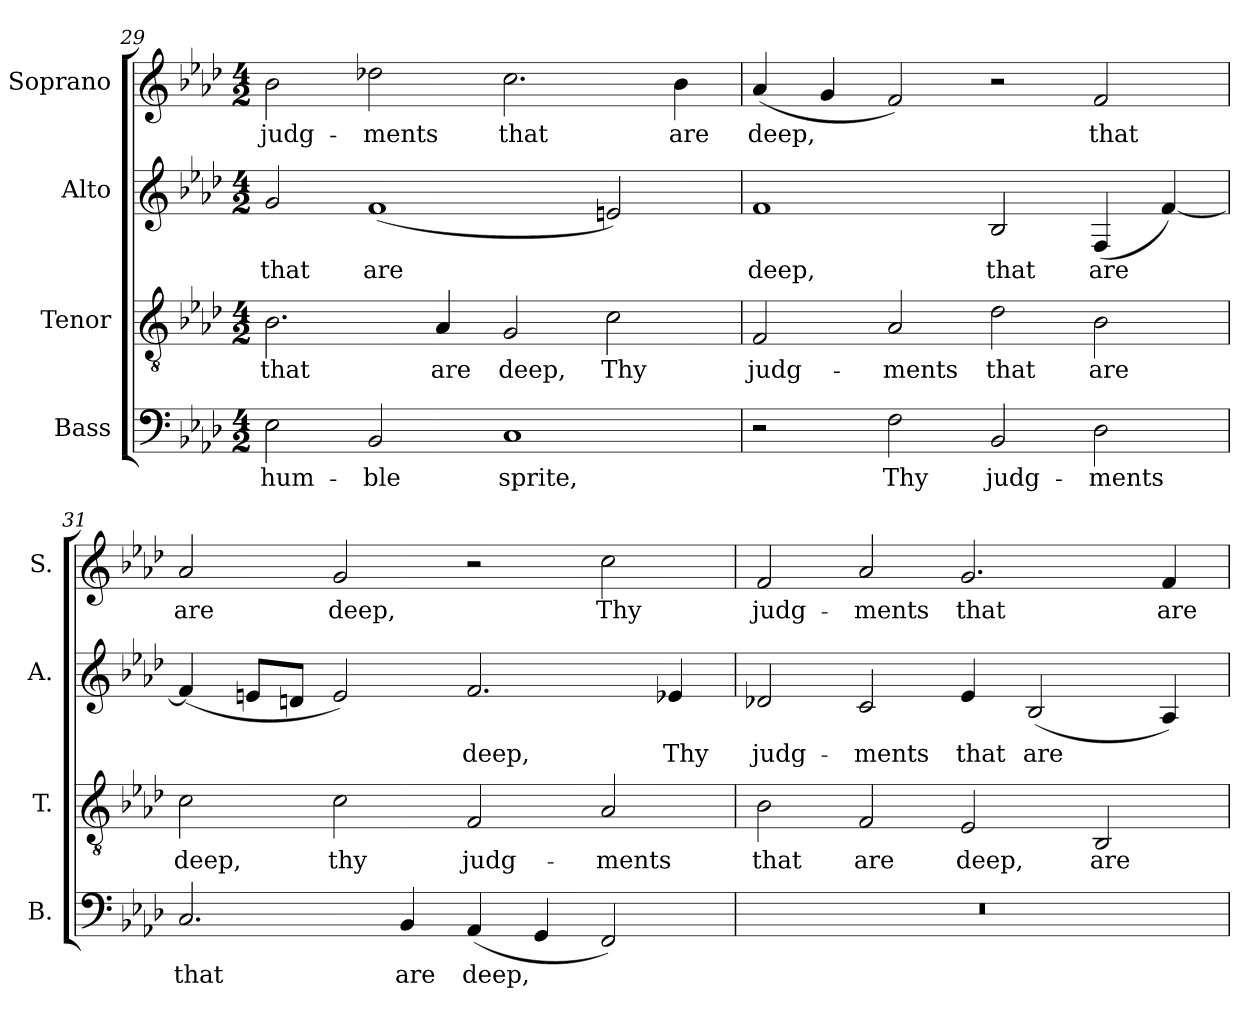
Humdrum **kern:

**kern	**text	**kern	**text	**kern	**text	**kern	**text
*part4	*part4	*part3	*part3	*part2	*part2	*part1	*part1
*staff4	*staff4	*staff3	*staff3	*staff2	*staff2	*staff1	*staff1
*I"Bass	*	*I"Tenor	*	*I"Alto	*	*I"Soprano	*
*I'B.	*	*I'T.	*	*I'A.	*	*I'S.	*
*clefF4	*	*clefGv2	*	*clefG2	*	*clefG2	*
*	*	*ITrd7c12	*	*	*	*	*
*k[b-e-a-d-]	*	*k[b-e-a-d-]	*	*k[b-e-a-d-]	*	*k[b-e-a-d-]	*
*A-:	*	*A-:	*	*A-:	*	*A-:	*
*M4/2	*	*M4/2	*	*M4/2	*	*M4/2	*
=29	=29	=29	=29	=29	=29	=29	=29
!	!LO:LY:b:color=#000000	!	!	!	!	!	!
!	!	!	!LO:LY:b:color=#000000	!	!	!	!
!	!	!	!	!	!LO:LY:b:color=#000000	!	!
!	!	!	!	!	!	!	!LO:LY:b:color=#000000
2E-i\	hum-	2.BB-i\	that	2gi/	that	2b-i\	judg-
!	!LO:LY:b:color=#000000	!	!	!	!	!	!
!	!	!	!	!	!LO:LY:b:color=#000000	!	!
!	!	!	!	!	!	!	!LO:LY:b:color=#000000
2BB-i/	-ble	.	.	(1fi	are	2dd-Xi\	-ments
!	!	!	!LO:LY:b:color=#000000	!	!	!	!
.	.	4AA-i/	are	.	.	.	.
!	!LO:LY:b:color=#000000	!	!	!	!	!	!
!	!	!	!LO:LY:b:color=#000000	!	!	!	!
!	!	!	!	!	!	!	!LO:LY:b:color=#000000
1Ci	sprite,	2GGi/	deep,	.	.	2.cci\	that
!	!	!	!LO:LY:b:color=#000000	!	!	!	!
.	.	2Ci\	Thy	2eni/)	.	.	.
!	!	!	!	!	!	!	!LO:LY:b:color=#000000
.	.	.	.	.	.	4b-i\	are
=30	=30	=30	=30	=30	=30	=30	=30
!	!	!	!LO:LY:b:color=#000000	!	!	!	!
!	!	!	!	!	!LO:LY:b:color=#000000	!	!
!	!	!	!	!	!	!	!LO:LY:b:color=#000000
2r	.	2FFi/	judg-	1fi	deep,	(4a-i/	deep,
.	.	.	.	.	.	4gi/	.
!	!LO:LY:b:color=#000000	!	!	!	!	!	!
!	!	!	!LO:LY:b:color=#000000	!	!	!	!
2Fi\	Thy	2AA-i/	-ments	.	.	2fi/)	.
!	!LO:LY:b:color=#000000	!	!	!	!	!	!
!	!	!	!LO:LY:b:color=#000000	!	!	!	!
!	!	!	!	!	!LO:LY:b:color=#000000	!	!
2BB-i/	judg-	2D-i\	that	2B-i/	that	2r	.
!	!LO:LY:b:color=#000000	!	!	!	!	!	!
!	!	!	!LO:LY:b:color=#000000	!	!	!	!
!	!	!	!	!	!LO:LY:b:color=#000000	!	!
!	!	!	!	!	!	!	!LO:LY:b:color=#000000
2D-i\	-ments	2BB-i\	are	(4Fi/	are	2fi/	that
.	.	.	.	[4fi/)	.	.	.
!!LO:LB:g=z
=31	=31	=31	=31	=31	=31	=31	=31
!	!LO:LY:b:color=#000000	!	!	!	!	!	!
!	!	!	!LO:LY:b:color=#000000	!	!	!	!
!	!	!	!	!	!	!	!LO:LY:b:color=#000000
2.Ci/	that	2Ci\	deep,	(4fi/]	.	2a-i/	are
.	.	.	.	8eni/L	.	.	.
.	.	.	.	8dni/J	.	.	.
!	!	!	!LO:LY:b:color=#000000	!	!	!	!
!	!	!	!	!	!	!	!LO:LY:b:color=#000000
.	.	2Ci\	thy	2ei/)	.	2gi/	deep,
!	!LO:LY:b:color=#000000	!	!	!	!	!	!
4BB-i/	are	.	.	.	.	.	.
!	!LO:LY:b:color=#000000	!	!	!	!	!	!
!	!	!	!LO:LY:b:color=#000000	!	!	!	!
!	!	!	!	!	!LO:LY:b:color=#000000	!	!
(4AA-i/	deep,	2FFi/	judg-	2.fi/	deep,	2r	.
4GGi/	.	.	.	.	.	.	.
!	!	!	!LO:LY:b:color=#000000	!	!	!	!
!	!	!	!	!	!	!	!LO:LY:b:color=#000000
2FFi/)	.	2AA-i/	-ments	.	.	2cci\	Thy
!	!	!	!	!	!LO:LY:b:color=#000000	!	!
.	.	.	.	4e-Xi/	Thy	.	.
=32	=32	=32	=32	=32	=32	=32	=32
!LO:N:vis=1	!	!	!	!	!	!	!
!	!	!	!LO:LY:b:color=#000000	!	!	!	!
!	!	!	!	!	!LO:LY:b:color=#000000	!	!
!	!	!	!	!	!	!	!LO:LY:b:color=#000000
0r	.	2BB-i\	that	2d-Xi/	judg-	2fi/	judg-
!	!	!	!LO:LY:b:color=#000000	!	!	!	!
!	!	!	!	!	!LO:LY:b:color=#000000	!	!
!	!	!	!	!	!	!	!LO:LY:b:color=#000000
.	.	2FFi/	are	2ci/	-ments	2a-i/	-ments
!	!	!	!LO:LY:b:color=#000000	!	!	!	!
!	!	!	!	!	!LO:LY:b:color=#000000	!	!
!	!	!	!	!	!	!	!LO:LY:b:color=#000000
.	.	2EE-i/	deep,	4e-i/	that	2.gi/	that
!	!	!	!	!	!LO:LY:b:color=#000000	!	!
.	.	.	.	(2B-i/	are	.	.
!	!	!	!LO:LY:b:color=#000000	!	!	!	!
.	.	2BBB-i/	are	.	.	.	.
!	!	!	!	!	!	!	!LO:LY:b:color=#000000
.	.	.	.	4A-i/)	.	4fi/	are
=	=	=	=	=	=	=	=
*-	*-	*-	*-	*-	*-	*-	*-
